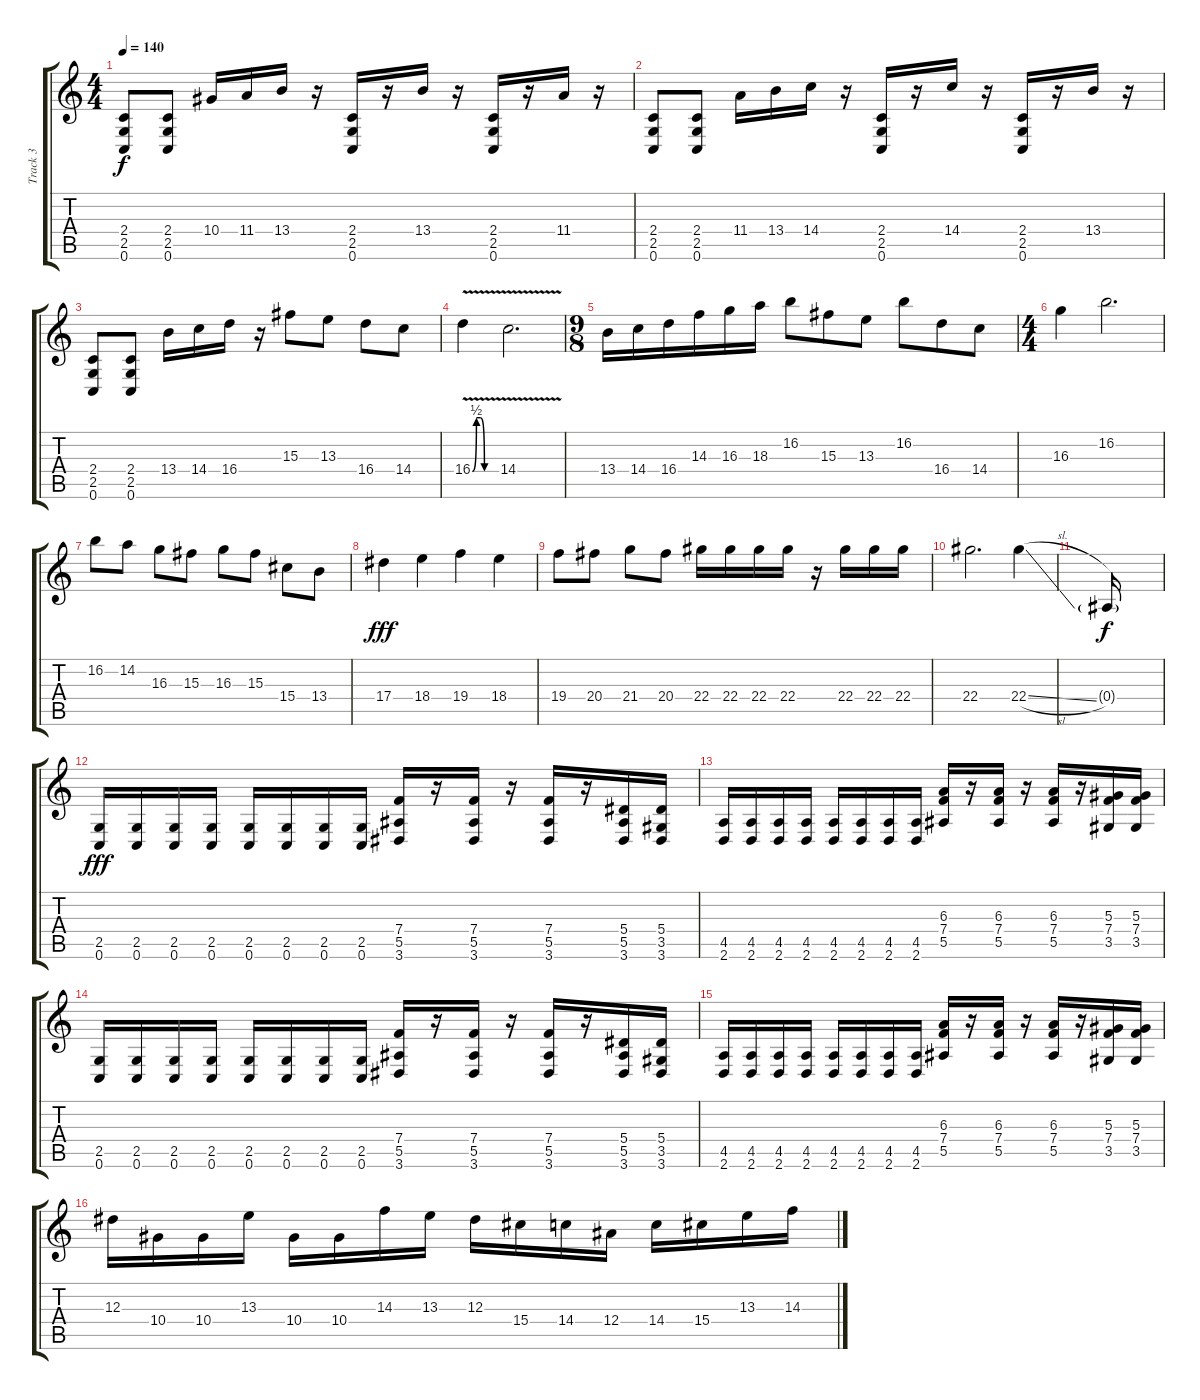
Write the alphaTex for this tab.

\track ("Track 3" "Track 3") {instrument overdrivenguitar}
\staff {score tabs}
\tuning (C4 G3 Eb3 Bb2 F2 C2) {hide}
\ts (4 4)
\tempo 140
\clef g2
\ks c
(2.4 2.5 0.6).8{dy f} (2.4 2.5 0.6).8 10.4.16 11.4.16 13.4.16 r.16 (2.4 2.5 0.6).16 r.16 13.4.16 r.16 (2.4 2.5 0.6).16 r.16 11.4.16 r.16 |
(2.4 2.5 0.6).8 (2.4 2.5 0.6).8 11.4.16 13.4.16 14.4.16 r.16 (2.4 2.5 0.6).16 r.16 14.4.16 r.16 (2.4 2.5 0.6).16 r.16 13.4.16 r.16 |
(2.4 2.5 0.6).8 (2.4 2.5 0.6).8 13.4.16 14.4.16 16.4.16 r.16 15.3.8 13.3.8 16.4.8 14.4.8 |
16.4{be (custom 0 0 10 2 20 2 30 0 60 0) v}.4 14.4{v}.2{d} |
\ts (9 8)
13.4.16 14.4.16 16.4.16 14.3.16 16.3.16 18.3.16 16.2.8 15.3.8 13.3.8 16.2.8 16.4.8 14.4.8 |
\ts (4 4)
16.3.4 16.2.2{d} |
16.2.8 14.2.8 16.3.8 15.3.8 16.3.8 15.3.8 15.4.8 13.4.8 |
17.4.4{dy fff} 18.4.4 19.4.4 18.4.4 |
19.4.8 20.4.8 21.4.8 20.4.8 22.4.16 22.4.16 22.4.16 22.4.16 r.16 22.4.16 22.4.16 22.4.16 |
22.4.2{d} 22.4{sl}.4 |
0.4{g}.16{dy f} |
(2.5 0.6).16{dy fff} (2.5 0.6).16 (2.5 0.6).16 (2.5 0.6).16 (2.5 0.6).16 (2.5 0.6).16 (2.5 0.6).16 (2.5 0.6).16 (7.4 5.5 3.6).16 r.16 (7.4 5.5 3.6).16 r.16 (7.4 5.5 3.6).16 r.16 (5.4 5.5 3.6).16 (5.4 3.5 3.6).16 |
(4.5 2.6).16 (4.5 2.6).16 (4.5 2.6).16 (4.5 2.6).16 (4.5 2.6).16 (4.5 2.6).16 (4.5 2.6).16 (4.5 2.6).16 (6.3 7.4 5.5).16 r.16 (6.3 7.4 5.5).16 r.16 (6.3 7.4 5.5).16 r.16 (5.3 7.4 3.5).16 (5.3 7.4 3.5).16 |
(2.5 0.6).16 (2.5 0.6).16 (2.5 0.6).16 (2.5 0.6).16 (2.5 0.6).16 (2.5 0.6).16 (2.5 0.6).16 (2.5 0.6).16 (7.4 5.5 3.6).16 r.16 (7.4 5.5 3.6).16 r.16 (7.4 5.5 3.6).16 r.16 (5.4 5.5 3.6).16 (5.4 3.5 3.6).16 |
(4.5 2.6).16 (4.5 2.6).16 (4.5 2.6).16 (4.5 2.6).16 (4.5 2.6).16 (4.5 2.6).16 (4.5 2.6).16 (4.5 2.6).16 (6.3 7.4 5.5).16 r.16 (6.3 7.4 5.5).16 r.16 (6.3 7.4 5.5).16 r.16 (5.3 7.4 3.5).16 (5.3 7.4 3.5).16 |
12.3.16 10.4.16 10.4.16 13.3.16 10.4.16 10.4.16 14.3.16 13.3.16 12.3.16 15.4.16 14.4.16 12.4.16 14.4.16 15.4.16 13.3.16 14.3.16
